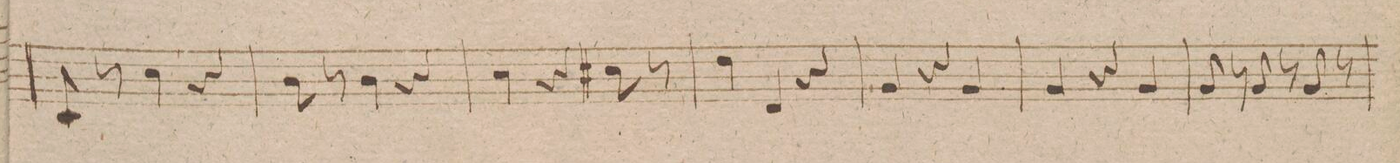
**kern	**dynam
*I"Viola.	*
*clefC3	*
*k[f#c#g#]	*
*M3/4	*
8D/	.
8r	.
4d\	.
4r	.
=20	=20
8c#\	.
8r	.
4c#\	.
4r	.
=21	=21
4d\	.
4r	.
8d#X\	.
8r	.
=22	=22
4e\	.
4E/	.
4r	.
=23	=23
4A/	.
4r	.
4A/	.
=24	=24
4A/	.
4r	.
4A/	.
=25	=25
8A/	.
8r	.
8A/	.
8r	.
8A/	.
8r	.
=26	=26
*-	*-
